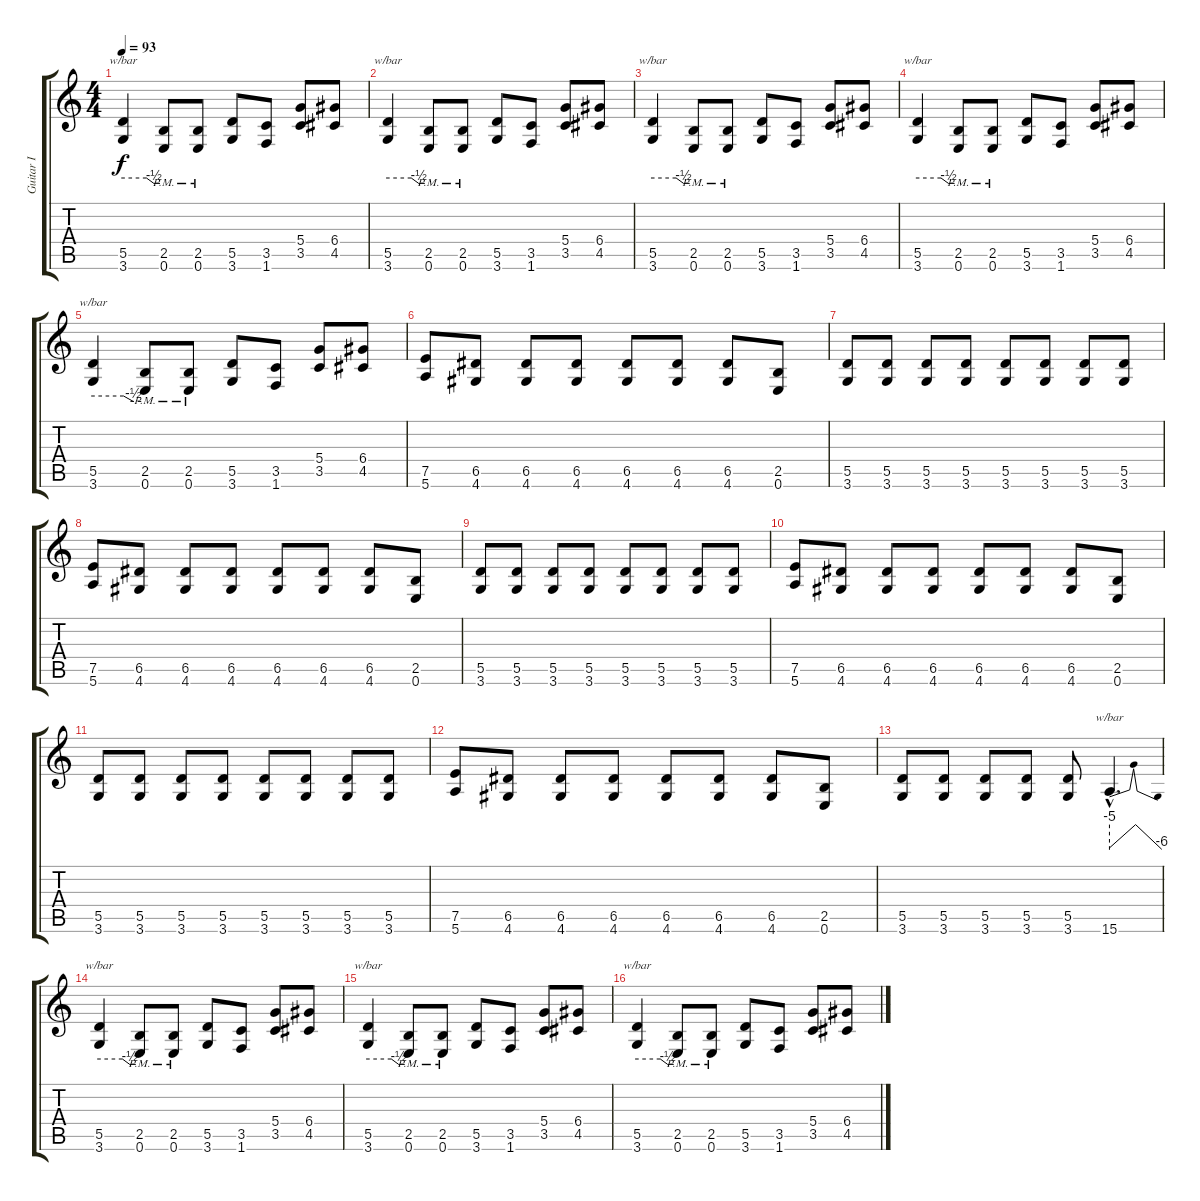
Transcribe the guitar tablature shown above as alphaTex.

\track ("Guitar I" "Guitar I") {instrument distortionguitar}
\staff {score tabs}
\tuning (E4 B3 G3 D3 A2 E2) {hide}
\ts (4 4)
\tempo 93
\clef g2
\ks c
(5.5 3.6).4{tbe (custom default 0 0 38 0 50 -2 60 -2) dy f} (2.5{pm} 0.6{pm}).8 (2.5{pm} 0.6{pm}).8 (5.5 3.6).8 (3.5 1.6).8 (5.4 3.5).8 (6.4 4.5).8 |
(5.5 3.6).4{tbe (custom default 0 0 38 0 50 -2 60 -2)} (2.5{pm} 0.6{pm}).8 (2.5{pm} 0.6{pm}).8 (5.5 3.6).8 (3.5 1.6).8 (5.4 3.5).8 (6.4 4.5).8 |
(5.5 3.6).4{tbe (custom default 0 0 38 0 50 -2 60 -2)} (2.5{pm} 0.6{pm}).8 (2.5{pm} 0.6{pm}).8 (5.5 3.6).8 (3.5 1.6).8 (5.4 3.5).8 (6.4 4.5).8 |
(5.5 3.6).4{tbe (custom default 0 0 38 0 50 -2 60 -2)} (2.5{pm} 0.6{pm}).8 (2.5{pm} 0.6{pm}).8 (5.5 3.6).8 (3.5 1.6).8 (5.4 3.5).8 (6.4 4.5).8 |
(5.5 3.6).4{tbe (custom default 0 0 38 0 50 -2 60 -2)} (2.5{pm} 0.6{pm}).8 (2.5{pm} 0.6{pm}).8 (5.5 3.6).8 (3.5 1.6).8 (5.4 3.5).8 (6.4 4.5).8 |
(7.5 5.6).8 (6.5 4.6).8 (6.5 4.6).8 (6.5 4.6).8 (6.5 4.6).8 (6.5 4.6).8 (6.5 4.6).8 (2.5 0.6).8 |
(5.5 3.6).8 (5.5 3.6).8 (5.5 3.6).8 (5.5 3.6).8 (5.5 3.6).8 (5.5 3.6).8 (5.5 3.6).8 (5.5 3.6).8 |
(7.5 5.6).8 (6.5 4.6).8 (6.5 4.6).8 (6.5 4.6).8 (6.5 4.6).8 (6.5 4.6).8 (6.5 4.6).8 (2.5 0.6).8 |
(5.5 3.6).8 (5.5 3.6).8 (5.5 3.6).8 (5.5 3.6).8 (5.5 3.6).8 (5.5 3.6).8 (5.5 3.6).8 (5.5 3.6).8 |
(7.5 5.6).8 (6.5 4.6).8 (6.5 4.6).8 (6.5 4.6).8 (6.5 4.6).8 (6.5 4.6).8 (6.5 4.6).8 (2.5 0.6).8 |
(5.5 3.6).8 (5.5 3.6).8 (5.5 3.6).8 (5.5 3.6).8 (5.5 3.6).8 (5.5 3.6).8 (5.5 3.6).8 (5.5 3.6).8 |
(7.5 5.6).8 (6.5 4.6).8 (6.5 4.6).8 (6.5 4.6).8 (6.5 4.6).8 (6.5 4.6).8 (6.5 4.6).8 (2.5 0.6).8 |
(5.5 3.6).8 (5.5 3.6).8 (5.5 3.6).8 (5.5 3.6).8 (5.5 3.6).8 15.6{hac}.4{d tbe (dip default 0 -20 30 0 60 -24)} |
(5.5 3.6).4{tbe (custom default 0 0 38 0 50 -2 60 -2)} (2.5{pm} 0.6{pm}).8 (2.5{pm} 0.6{pm}).8 (5.5 3.6).8 (3.5 1.6).8 (5.4 3.5).8 (6.4 4.5).8 |
(5.5 3.6).4{tbe (custom default 0 0 38 0 50 -2 60 -2)} (2.5{pm} 0.6{pm}).8 (2.5{pm} 0.6{pm}).8 (5.5 3.6).8 (3.5 1.6).8 (5.4 3.5).8 (6.4 4.5).8 |
(5.5 3.6).4{tbe (custom default 0 0 38 0 50 -2 60 -2)} (2.5{pm} 0.6{pm}).8 (2.5{pm} 0.6{pm}).8 (5.5 3.6).8 (3.5 1.6).8 (5.4 3.5).8 (6.4 4.5).8
